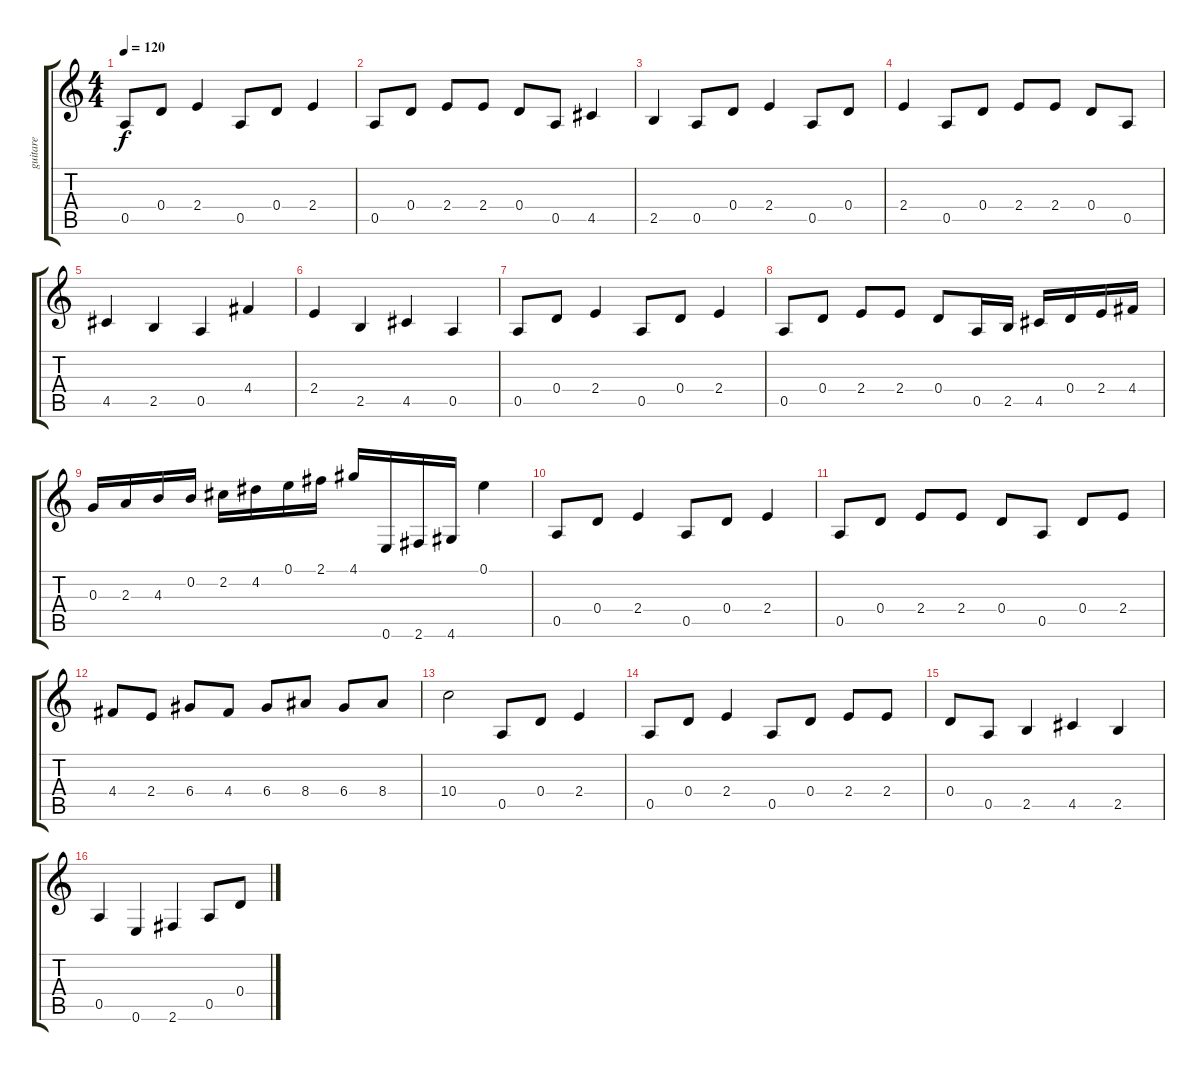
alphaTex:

\track ("guitare" "guitare") {instrument acousticguitarnylon}
\staff {score tabs}
\tuning (E4 B3 G3 D3 A2 E2) {hide}
\ts (4 4)
\tempo 120
\clef g2
\ks c
0.5.8{dy f instrument acousticguitarnylon} 0.4.8 2.4.4 0.5.8 0.4.8 2.4.4 |
0.5.8 0.4.8 2.4.8 2.4.8 0.4.8 0.5.8 4.5.4 |
2.5.4 0.5.8 0.4.8 2.4.4 0.5.8 0.4.8 |
2.4.4 0.5.8 0.4.8 2.4.8 2.4.8 0.4.8 0.5.8 |
4.5.4 2.5.4 0.5.4 4.4.4 |
2.4.4 2.5.4 4.5.4 0.5.4 |
0.5.8 0.4.8 2.4.4 0.5.8 0.4.8 2.4.4 |
0.5.8 0.4.8 2.4.8 2.4.8 0.4.8 0.5.16 2.5.16 4.5.16 0.4.16 2.4.16 4.4.16 |
0.3.16 2.3.16 4.3.16 0.2.16 2.2.16 4.2.16 0.1.16 2.1.16 4.1.16 0.6.16 2.6.16 4.6.16 0.1.4 |
0.5.8 0.4.8 2.4.4 0.5.8 0.4.8 2.4.4 |
0.5.8 0.4.8 2.4.8 2.4.8 0.4.8 0.5.8 0.4.8 2.4.8 |
4.4.8 2.4.8 6.4.8 4.4.8 6.4.8 8.4.8 6.4.8 8.4.8 |
10.4.2 0.5.8 0.4.8 2.4.4 |
0.5.8 0.4.8 2.4.4 0.5.8 0.4.8 2.4.8 2.4.8 |
0.4.8 0.5.8 2.5.4 4.5.4 2.5.4 |
0.5.4 0.6.4 2.6.4 0.5.8 0.4.8
